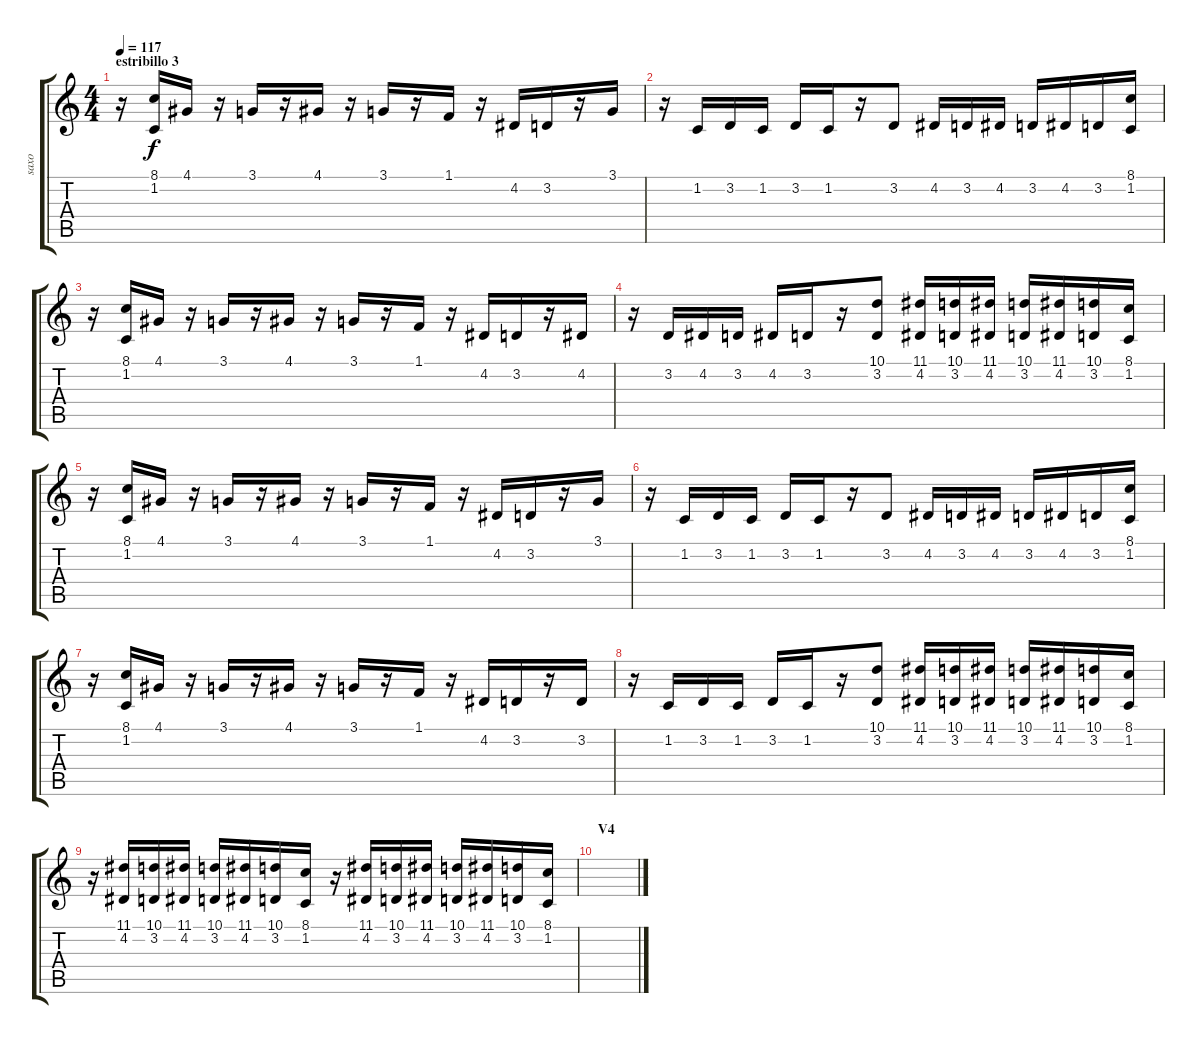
\track ("saxo" "saxo") {instrument tenorsax}
\staff {score tabs}
\tuning (E4 B3 G3 D3 A2 E2) {hide}
\ts (4 4)
\section ("" "estribillo 3")
\tempo 117
\clef g2
\ks c
r.16{dy f} (8.1 1.2).16 4.1.16 r.16 3.1.16 r.16 4.1.16 r.16 3.1.16 r.16 1.1.16 r.16 4.2.16 3.2.16 r.16 3.1.16 |
r.16 1.2.16 3.2.16 1.2.16 3.2.16 1.2.16 r.16 3.2.8 4.2.16 3.2.16 4.2.16 3.2.16 4.2.16 3.2.16 (8.1 1.2).16 |
r.16 (8.1 1.2).16 4.1.16 r.16 3.1.16 r.16 4.1.16 r.16 3.1.16 r.16 1.1.16 r.16 4.2.16 3.2.16 r.16 4.2.16 |
r.16 3.2.16 4.2.16 3.2.16 4.2.16 3.2.16 r.16 (10.1 3.2).8 (11.1 4.2).16 (10.1 3.2).16 (11.1 4.2).16 (10.1 3.2).16 (11.1 4.2).16 (10.1 3.2).16 (8.1 1.2).16 |
r.16 (8.1 1.2).16 4.1.16 r.16 3.1.16 r.16 4.1.16 r.16 3.1.16 r.16 1.1.16 r.16 4.2.16 3.2.16 r.16 3.1.16 |
r.16 1.2.16 3.2.16 1.2.16 3.2.16 1.2.16 r.16 3.2.8 4.2.16 3.2.16 4.2.16 3.2.16 4.2.16 3.2.16 (8.1 1.2).16 |
r.16 (8.1 1.2).16 4.1.16 r.16 3.1.16 r.16 4.1.16 r.16 3.1.16 r.16 1.1.16 r.16 4.2.16 3.2.16 r.16 3.2.16 |
r.16 1.2.16 3.2.16 1.2.16 3.2.16 1.2.16 r.16 (10.1 3.2).8 (11.1 4.2).16 (10.1 3.2).16 (11.1 4.2).16 (10.1 3.2).16 (11.1 4.2).16 (10.1 3.2).16 (8.1 1.2).16 |
r.16 (11.1 4.2).16 (10.1 3.2).16 (11.1 4.2).16 (10.1 3.2).16 (11.1 4.2).16 (10.1 3.2).16 (8.1 1.2).16 r.16 (11.1 4.2).16 (10.1 3.2).16 (11.1 4.2).16 (10.1 3.2).16 (11.1 4.2).16 (10.1 3.2).16 (8.1 1.2).16 |
\section ("" "V4")
